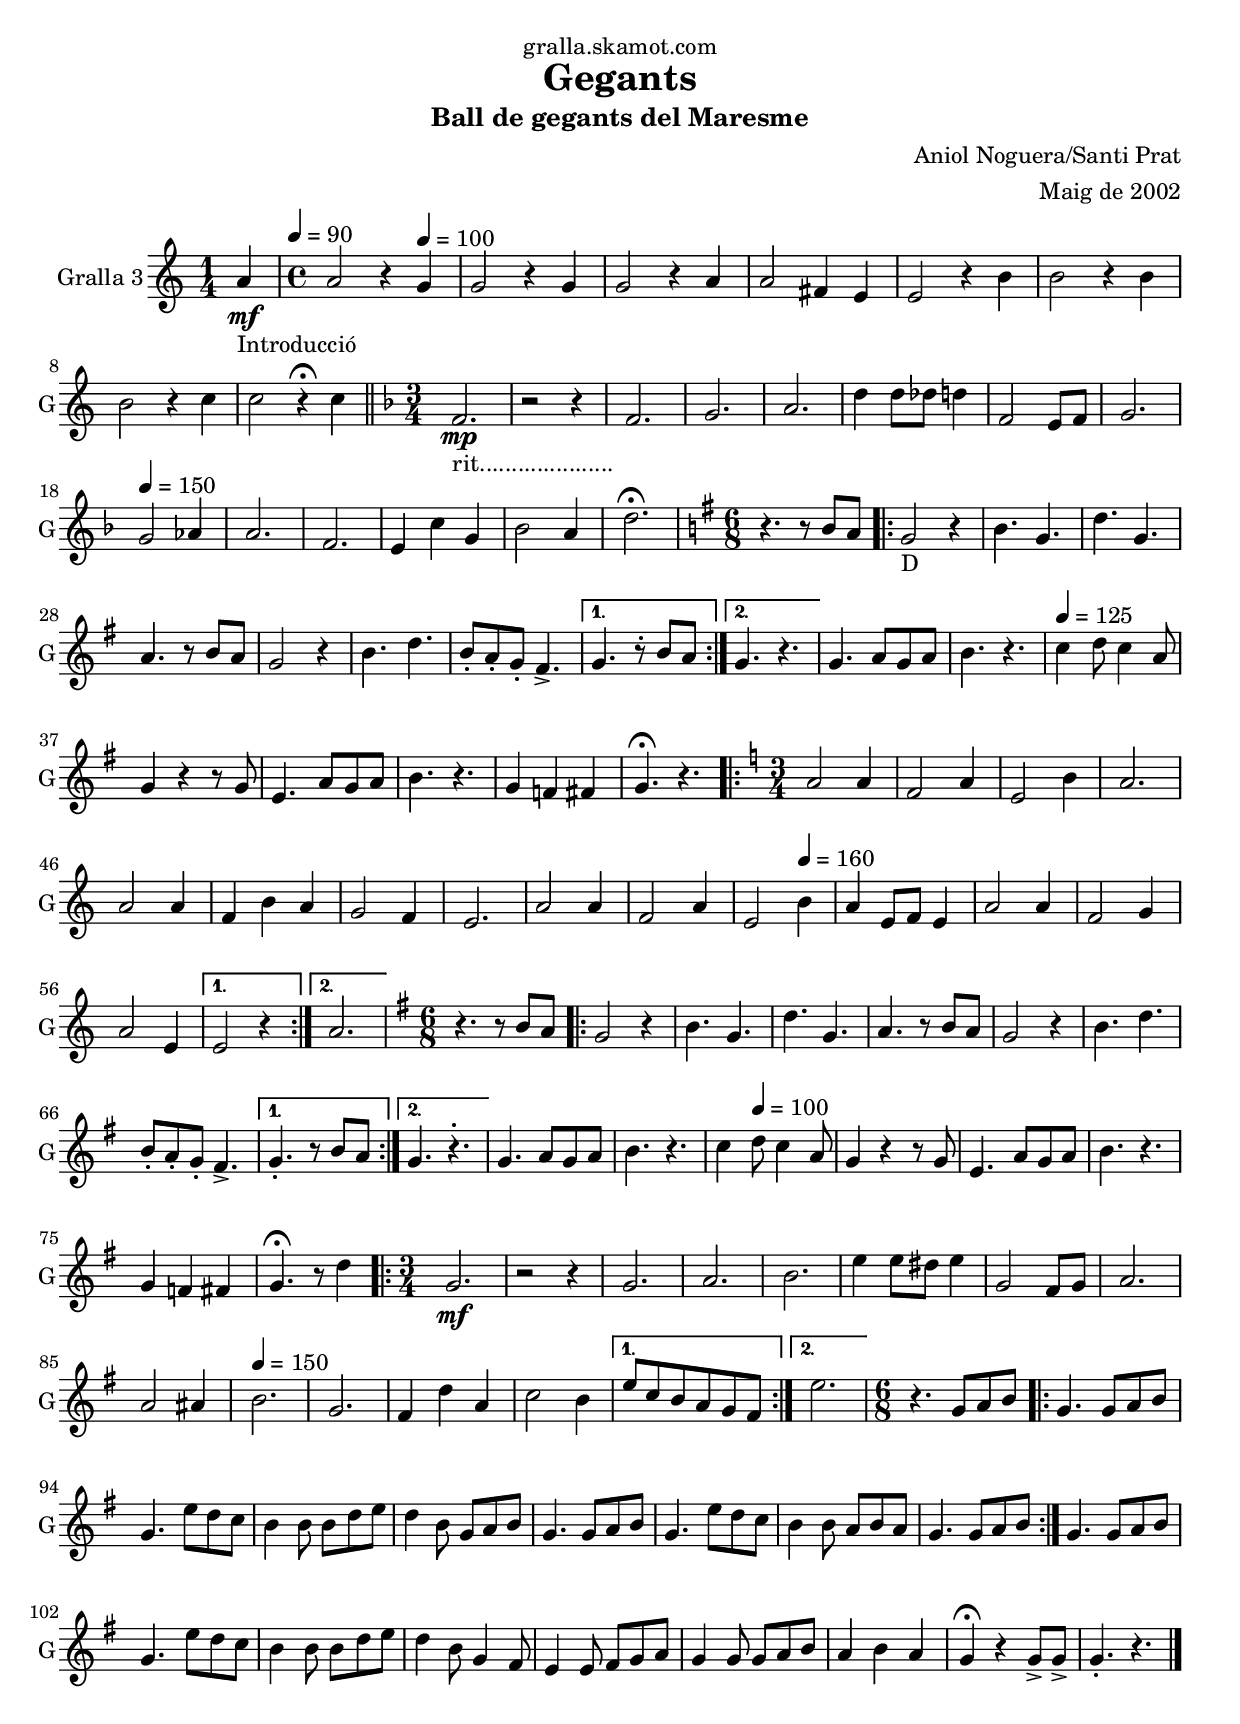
\version "2.16.2"

\header {
  dedication="gralla.skamot.com"
  title="Gegants"
  subtitle="Ball de gegants del Maresme"
  subsubtitle=""
  poet=""
  meter=""
  piece=""
  composer="Aniol Noguera/Santi Prat"
  arranger="Maig de 2002"
  opus=""
  instrument=""
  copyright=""
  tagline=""
}

liniaroAa =
\relative a'
{
  \clef treble
  \key c \major
  \time 1/4
  a4 \mf _"Introducció" \tempo 4 = 90  |
  \time 4/4   a2 r4 \tempo 4 = 100 g  |
  g2 r4 g  |
  g2 r4 a  |
  %05
  a2 fis4 e  |
  e2 r4 b'  |
  b2 r4 b  |
  b2 r4 c  |
  c2 r4 \fermata c  \bar "||"
  %10
  \key f \major   \time 3/4   f,2. _"rit....................." \mp  |
  r2 r4  |
  f2.  |
  g2.  |
  a2.  |
  %15
  d4 d8 des d4  |
  f,2 e8 f  |
  g2. \tempo 4 = 150  |
  g2 aes4  |
  a2.  |
  %20
  f2.  |
  e4 c' g  |
  bes2 a4  |
  d2. \fermata  |
  \key g \major   \time 6/8   r4. r8 b a  |
  %25
  \repeat volta 2 { g2 _"D" r4   |
  b4. g  |
  d'4. g,  |
  a4. r8 b a  |
  g2 r4  |
  %30
  b4. d  |
  b8 -. a -. g -. fis4. -> }
  \alternative { { g4. r8 -. b a }
  { g4. r } }
  g4. a8 g a  |
  %35
  b4. r \tempo 4 = 125  |
  c4 d8 c4 a8  |
  g4 r r8 g  |
  e4. a8 g a  |
  b4. r   |
  %40
  g4 f fis  |
  g4. \fermata r  |
  \key c \major   \time 3/4   \repeat volta 2 { a2 a4   |
  f2 a4  |
  e2 b'4  |
  %45
  a2.  |
  a2 a4  |
  f4 b a  |
  g2 f4  |
  e2.  |
  %50
  a2 a4  |
  f2 a4  |
  e2 \tempo 4 = 160 b'4  |
  a4 e8 f e4  |
  a2 a4  |
  %55
  f2 g4  |
  a2 e4 }
  \alternative { { e2 r4 }
  { a2. } }
  \key g \major   \time 6/8   r4. r8 b a  |
  %60
  \repeat volta 2 { g2  r4  |
  b4. g  |
  d'4. g,  |
  a4. r8 b a  |
  g2 r4  |
  %65
  b4. d  |
  b8 -. a -. g -. fis4. -> }
  \alternative { { g4. -. r8 b a }
  { g4. r -.  } }
  g4. a8 g a  |
  %70
  b4. r  |
  c4 \tempo 4 = 100 d8 c4 a8  |
  g4 r r8 g  |
  e4. a8 g a  |
  b4. r  |
  %75
  g4 f fis  |
  g4. \fermata r8 d'4  |
  \time 3/4   \repeat volta 2 { g,2.  \mf  |
  r2 r4  |
  g2.  |
  %80
  a2.  |
  b2.  |
  e4 e8 dis e4  |
  g,2 fis8 g  |
  a2.  |
  %85
  a2 ais4 \tempo 4 = 150  |
  b2.  |
  g2.  |
  fis4 d' a  |
  c2 b4 }
  %90
  \alternative { { e8 c b a g fis }
  { e'2. } }
  \time 6/8   r4. g,8 a b  |
  \repeat volta 2 { g4. g8  a b  |
  g4. e'8 d c  |
  %95
  b4 b8 b d e  |
  d4 b8 g a b  |
  g4. g8 a b  |
  g4. e'8 d c  |
  b4 b8 a b a  |
  %100
  g4. g8 a b  | }
  g4. g8 a b  |
  g4. e'8 d c  |
  b4 b8 b d e  |
  d4 b8 g4 fis8  |
  %105
  e4 e8 fis g a  |
  g4 g8 g a b  |
  a4 b a  |
  g4 \fermata r g8 -> g ->  |
  g4. -. r  \bar "|."
}

\score {
  \new StaffGroup {
    \override Score.RehearsalMark #'self-alignment-X = #LEFT
    <<
      \new Staff \with {instrumentName = #"Gralla 3" shortInstrumentName = #"G"} \liniaroAa
    >>
  }
  \layout {}
}
\score { \unfoldRepeats
  \new StaffGroup {
    \override Score.RehearsalMark #'self-alignment-X = #LEFT
    <<
      \new Staff \with {instrumentName = #"Gralla 3" shortInstrumentName = #"G"} \liniaroAa
    >>
  }
  \midi {
    \set Staff.midiInstrument = "oboe"
    \set DrumStaff.midiInstrument = "drums"
  }
}
